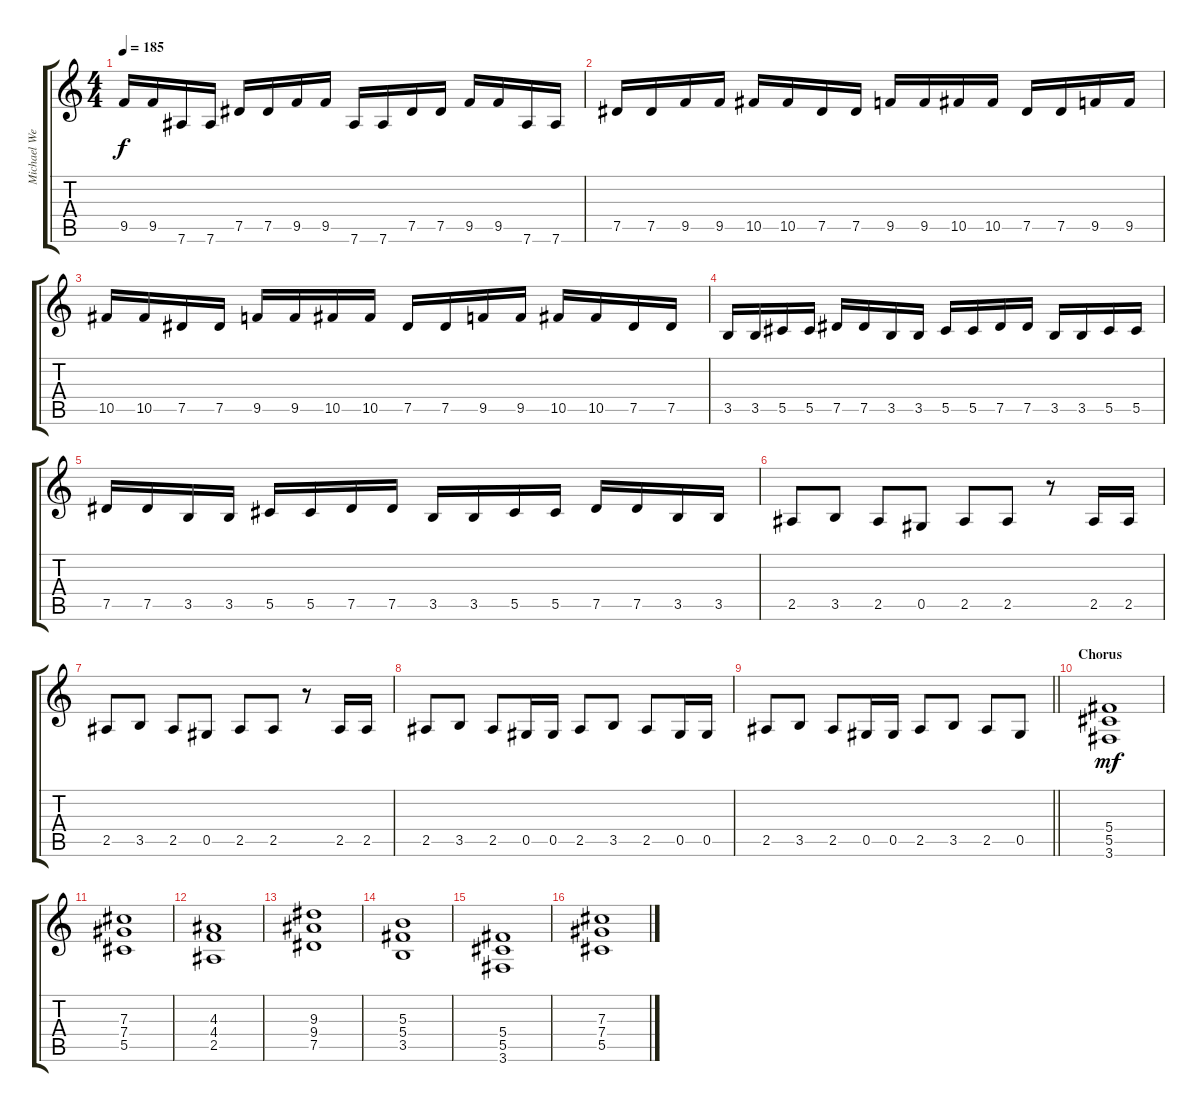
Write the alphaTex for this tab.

\track ("Michael Weikath" "Michael We") {instrument distortionguitar}
\staff {score tabs}
\tuning (Eb4 Bb3 Gb3 Db3 Ab2 Eb2) {hide}
\ts (4 4)
\tempo 185
\clef g2
\ks c
9.5.16{dy f} 9.5.16 7.6.16 7.6.16 7.5.16 7.5.16 9.5.16 9.5.16 7.6.16 7.6.16 7.5.16 7.5.16 9.5.16 9.5.16 7.6.16 7.6.16 |
7.5.16 7.5.16 9.5.16 9.5.16 10.5.16 10.5.16 7.5.16 7.5.16 9.5.16 9.5.16 10.5.16 10.5.16 7.5.16 7.5.16 9.5.16 9.5.16 |
10.5.16 10.5.16 7.5.16 7.5.16 9.5.16 9.5.16 10.5.16 10.5.16 7.5.16 7.5.16 9.5.16 9.5.16 10.5.16 10.5.16 7.5.16 7.5.16 |
3.5.16 3.5.16 5.5.16 5.5.16 7.5.16 7.5.16 3.5.16 3.5.16 5.5.16 5.5.16 7.5.16 7.5.16 3.5.16 3.5.16 5.5.16 5.5.16 |
7.5.16 7.5.16 3.5.16 3.5.16 5.5.16 5.5.16 7.5.16 7.5.16 3.5.16 3.5.16 5.5.16 5.5.16 7.5.16 7.5.16 3.5.16 3.5.16 |
2.5.8 3.5.8 2.5.8 0.5.8 2.5.8 2.5.8 r.8 2.5.16 2.5.16 |
2.5.8 3.5.8 2.5.8 0.5.8 2.5.8 2.5.8 r.8 2.5.16 2.5.16 |
2.5.8 3.5.8 2.5.8 0.5.16 0.5.16 2.5.8 3.5.8 2.5.8 0.5.16 0.5.16 |
\barLineRight lightlight
2.5.8 3.5.8 2.5.8 0.5.16 0.5.16 2.5.8 3.5.8 2.5.8 0.5.8 |
\section ("" "Chorus")
(5.4 5.5 3.6).1{dy mf} |
(7.3 7.4 5.5).1 |
(4.3 4.4 2.5).1 |
(9.3 9.4 7.5).1 |
(5.3 5.4 3.5).1 |
(5.4 5.5 3.6).1 |
(7.3 7.4 5.5).1
